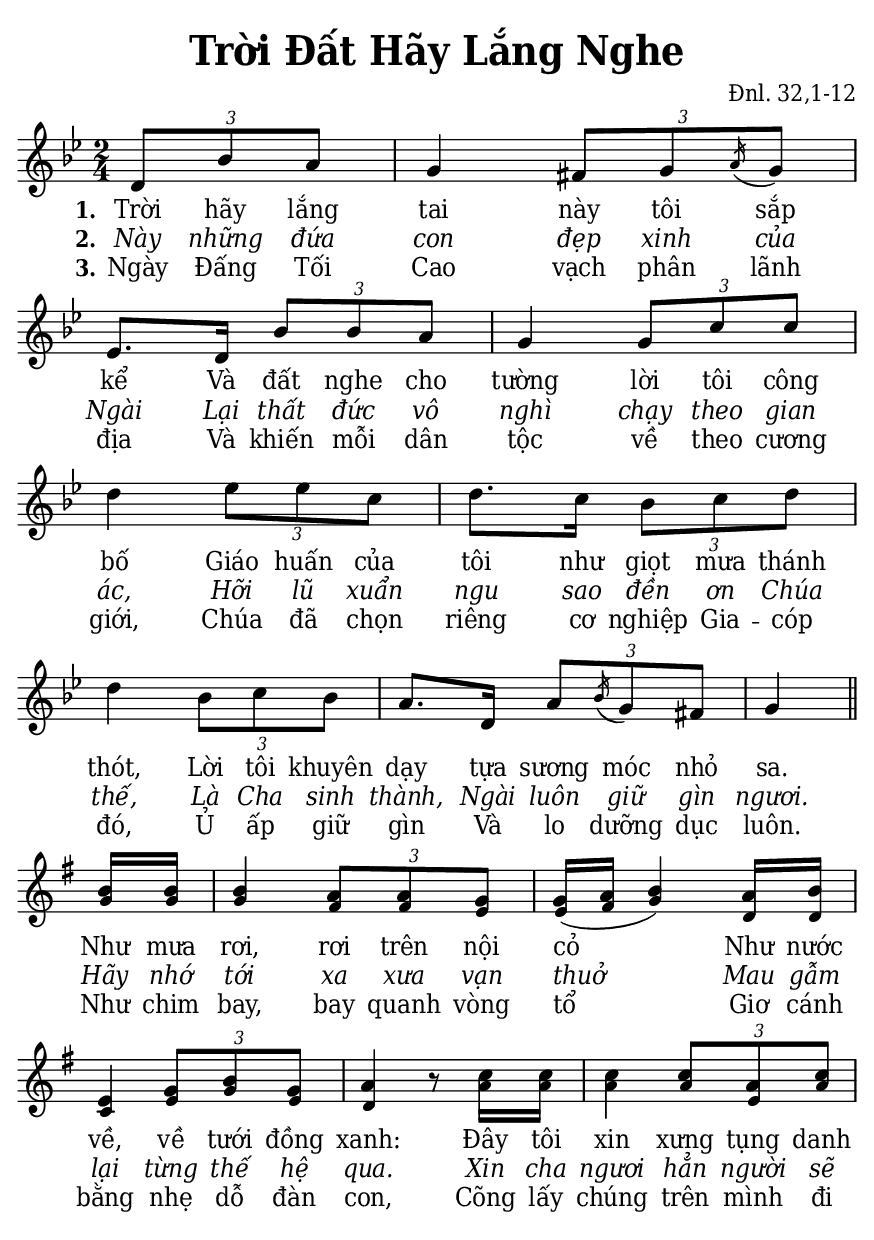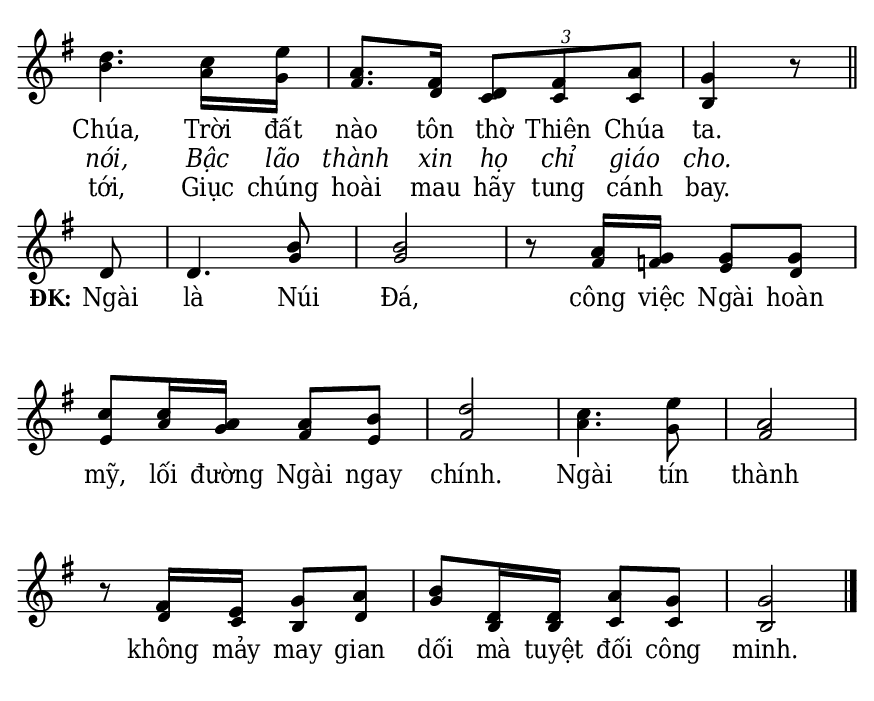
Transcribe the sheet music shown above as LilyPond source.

% Cài đặt chung\
\version "2.22.1"
\include "english.ly"

\header {
  title = \markup { \fontsize #1 "Trời Đất Hãy Lắng Nghe" }
  composer = "Đnl. 32,1-12"
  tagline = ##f
}

% Nhạc phiên khúc
nhacPhienKhucSop = \relative c' {
  \partial 4 \tuplet 3/2 { d8 bf' a } |
  g4 \tuplet 3/2 { fs8 g \slashedGrace { a16 ( } g8) } |
  ef8. d16 \tuplet 3/2 { bf'8 bf a } |
  g4 \tuplet 3/2 { g8 c c } |
  d4 \tuplet 3/2 { ef8 ef c } |
  d8. c16 \tuplet 3/2 { bf8 c d } |
  d4 \tuplet 3/2 { bf8 c bf } |
  a8. d,16 \tuplet 3/2 { a'8 \slashedGrace { bf16 ( } g8) fs } |
  \partial 4 g4 \bar "||" \break
  
  \set Staff.explicitKeySignatureVisibility = #end-of-line-invisible
  \set Staff.printKeyCancellation = ##f
  \key g \major
  \partial 8 b16 b |
  b4 \tuplet 3/2 { a8 a g } |
  g16 (a \once \stemUp b4) a16 b |
  e,4 \tuplet 3/2 { g8 b g } |
  a4 r8 c16 c |
  c4 \tuplet 3/2 { c8 a c } |
  d4. c16 e |
  a,8. fs16 \tuplet 3/2 { d8 fs a } |
  g4 r8 \bar "||"
  
  d |
  d4. b'8 |
  b2 |
  r8 a16 g g8 g |
  c c16 a a8 b |
  d2 |
  c4. e8 |
  a,2 |
  r8 fs16 e g8 a |
  b d,16 d a'8 g |
  g2 \bar "|."
}

nhacPhienKhucAlto = \relative c'' {
  r4 |
  R2*7
  r4
  
  \set Staff.explicitKeySignatureVisibility = #end-of-line-invisible
  \set Staff.printKeyCancellation = ##f
  \key g \major
  g16 g |
  g4 \tuplet 3/2 { fs8 fs e } |
  e16 (fs g4) d16 d |
  c4 \tuplet 3/2 { e8 g e } |
  d4 r8 a'16 a |
  a4 \tuplet 3/2 { a8 e a } |
  b4. a16 g |
  fs8. d16 \tuplet 3/2 { c8 c c } |
  b4 r8
  
  d8 |
  d4. g8 |
  g2 |
  r8 fs16 f! e8 d |
  e a16 g fs8 e |
  fs2 |
  a4. g8 |
  fs2 |
  r8 d16 c b8 d |
  g b,16 b c8 c |
  b2
}

% Lời phiên khúc
loiPhienKhucSop = \lyrics {
  <<
    {
      \set stanza = "1."
      Trời hãy lắng tai này tôi sắp kể
      Và đất nghe cho tường lời tôi công bố
      Giáo huấn của tôi như giọt mưa thánh thót,
      Lời tôi khuyên dạy tựa sương móc nhỏ sa.
      Như mưa rơi, rơi trên nội cỏ
      Như nước về, về tưới đồng xanh:
      Đây tôi xin xưng tụng danh Chúa,
      Trời đất nào tôn thờ Thiên Chúa ta.
    }
    \new Lyrics {
	    \set associatedVoice = "beSop"
	    \set stanza = "2."
      \override Lyrics.LyricText.font-shape = #'italic
	    Này những đứa con đẹp xinh của Ngài
	    Lại thất đức vô nghì chạy theo gian ác,
	    Hỡi lũ xuẩn ngu sao đền ơn Chúa thế,
	    Là Cha sinh thành, Ngài luôn giữ gìn ngươi.
	    Hãy nhớ tới xa xưa vạn thuở
	    Mau gẫm lại từng thế hệ qua.
	    Xin cha ngươi hẳn người sẽ nói,
	    Bậc lão thành xin họ chỉ giáo cho.
    }
    \new Lyrics {
	    \set associatedVoice = "beSop"
	    \set stanza = "3."
	    Ngày Đấng Tối Cao vạch phân lãnh địa
	    Và khiến mỗi dân tộc về theo cương giới,
	    Chúa đã chọn riêng cơ nghiệp Gia -- cóp đó,
	    Ủ ấp giữ gìn Và lo dưỡng dục luôn.
	    Như chim bay, bay quanh vòng tổ
	    Giơ cánh bằng nhẹ dỗ đàn con,
	    Cõng lấy chúng trên mình đi tới,
	    Giục chúng hoài mau hãy tung cánh bay.
    }
  >>
  \set stanza = "ĐK:"
  Ngài là Núi Đá, công việc Ngài hoàn mỹ,
  lối đường Ngài ngay chính.
  Ngài tín thành không mảy may gian dối
  mà tuyệt đối công minh.
}

% Dàn trang
\paper {
  #(set-paper-size "a5")
  top-margin = 3\mm
  bottom-margin = 3\mm
  left-margin = 3\mm
  right-margin = 3\mm
  indent = #0
  #(define fonts
	 (make-pango-font-tree "Deja Vu Serif Condensed"
	 		       "Deja Vu Serif Condensed"
			       "Deja Vu Serif Condensed"
			       (/ 20 20)))
  print-page-number = ##f
}

TongNhip = {
  \key bf \major \time 2/4
  \set Timing.beamExceptions = #'()
  \set Timing.baseMoment = #(ly:make-moment 1/4)
}

% Đổi kích thước nốt cho bè phụ
notBePhu =
#(define-music-function (font-size music) (number? ly:music?)
   (for-some-music
     (lambda (m)
       (if (music-is-of-type? m 'rhythmic-event)
           (begin
             (set! (ly:music-property m 'tweaks)
                   (cons `(font-size . ,font-size)
                         (ly:music-property m 'tweaks)))
             #t)
           #f))
     music)
   music)

\score {
  \new ChoirStaff <<
    \new Staff \with {
        \consists "Merge_rests_engraver"
        printPartCombineTexts = ##f
      }
      <<
      \new Voice \TongNhip \partCombine 
        \nhacPhienKhucSop
        \notBePhu -1 { \nhacPhienKhucAlto }
      \new NullVoice = beSop \nhacPhienKhucSop
      \new Lyrics \lyricsto beSop \loiPhienKhucSop
      >>
  >>
  \layout {
    \override Lyrics.LyricSpace.minimum-distance = #1.2
    \override Score.BarNumber.break-visibility = ##(#f #f #f)
    \override Score.SpacingSpanner.uniform-stretching = ##t
  } 
}
